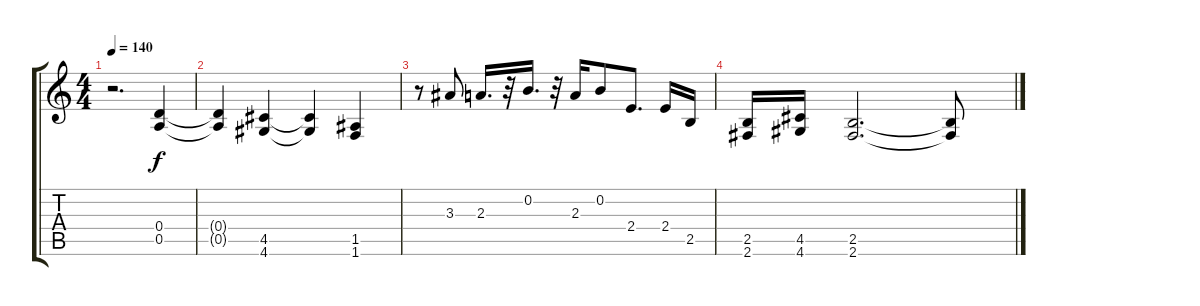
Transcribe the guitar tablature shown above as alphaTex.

\track "" {instrument overdrivenguitar}
\staff {score tabs}
\tuning (E4 B3 G3 D3 A2 E2) {hide}
\ts (4 4)
\tempo 140
\clef g2
\ks c
r.2{d dy f} (0.4 0.5).4 |
(0.4{t} 0.5{t}).4 (4.5 4.6).4 (4.5{t} 4.6{t}).4 (1.5 1.6).4 |
r.8 3.3.8 2.3.16{d} r.32 0.2.16{d} r.32 2.3.16 0.2.8 2.4.8{d} 2.4.16 2.5.16 |
(2.5 2.6).16 (4.5 4.6).16 (2.5 2.6).2{d} (2.5{t} 2.6{t}).8
